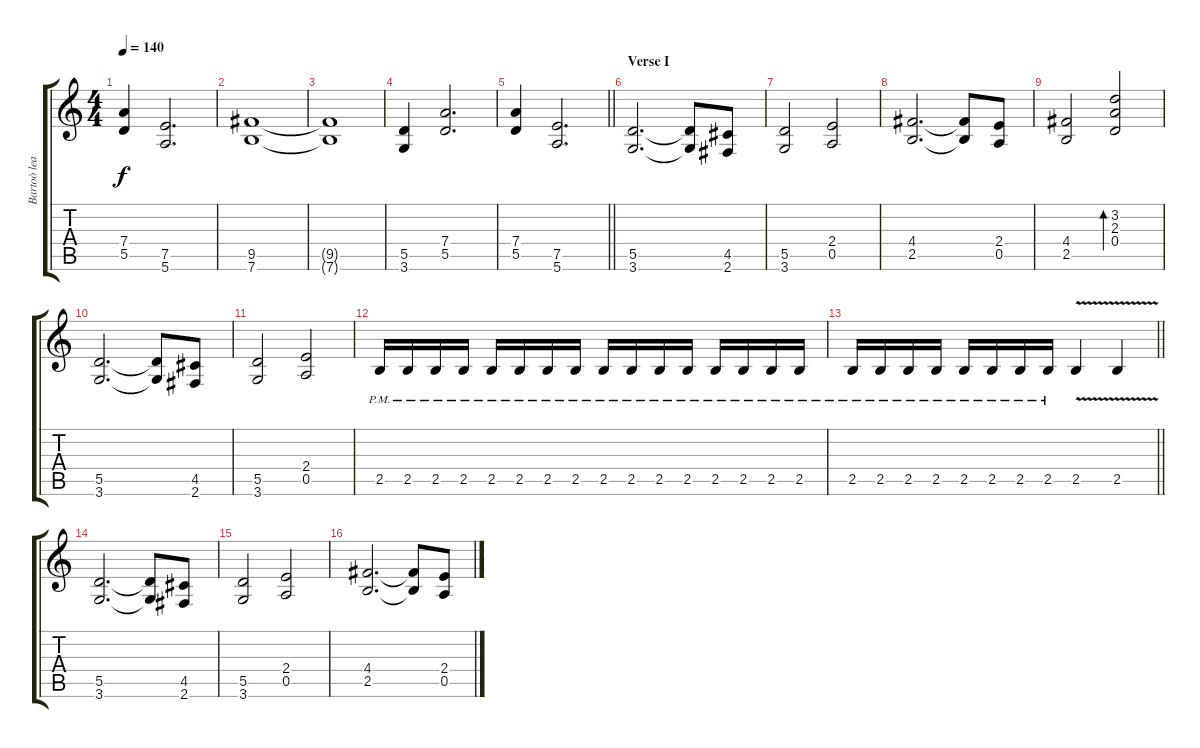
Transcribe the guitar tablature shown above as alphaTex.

\track ("Bartoò lead" "Bartoò lea") {instrument distortionguitar}
\staff {score tabs}
\tuning (E4 B3 G3 D3 A2 E2) {hide}
\ts (4 4)
\tempo 140
\clef g2
\ks c
(7.4 5.5).4{dy f} (7.5 5.6).2{d} |
(9.5 7.6).1 |
(9.5{t} 7.6{t}).1 |
(5.5 3.6).4 (7.4 5.5).2{d} |
\barLineRight lightlight
(7.4 5.5).4 (7.5 5.6).2{d} |
\section ("" "Verse I")
(5.5 3.6).2{d} (5.5{t} 3.6{t}).8 (4.5 2.6).8 |
(5.5 3.6).2 (2.4 0.5).2 |
(4.4 2.5).2{d} (4.4{t} 2.5{t}).8 (2.4 0.5).8 |
(4.4 2.5).2 (3.2 2.3 0.4).2{bd 60} |
(5.5 3.6).2{d} (5.5{t} 3.6{t}).8 (4.5 2.6).8 |
(5.5 3.6).2 (2.4 0.5).2 |
2.5{pm}.16 2.5{pm}.16 2.5{pm}.16 2.5{pm}.16 2.5{pm}.16 2.5{pm}.16 2.5{pm}.16 2.5{pm}.16 2.5{pm}.16 2.5{pm}.16 2.5{pm}.16 2.5{pm}.16 2.5{pm}.16 2.5{pm}.16 2.5{pm}.16 2.5{pm}.16 |
\barLineRight lightlight
2.5{pm}.16 2.5{pm}.16 2.5{pm}.16 2.5{pm}.16 2.5{pm}.16 2.5{pm}.16 2.5{pm}.16 2.5{pm}.16 2.5{v}.4 2.5{v}.4 |
\section ("" "")
(5.5 3.6).2{d} (5.5{t} 3.6{t}).8 (4.5 2.6).8 |
(5.5 3.6).2 (2.4 0.5).2 |
(4.4 2.5).2{d} (4.4{t} 2.5{t}).8 (2.4 0.5).8
